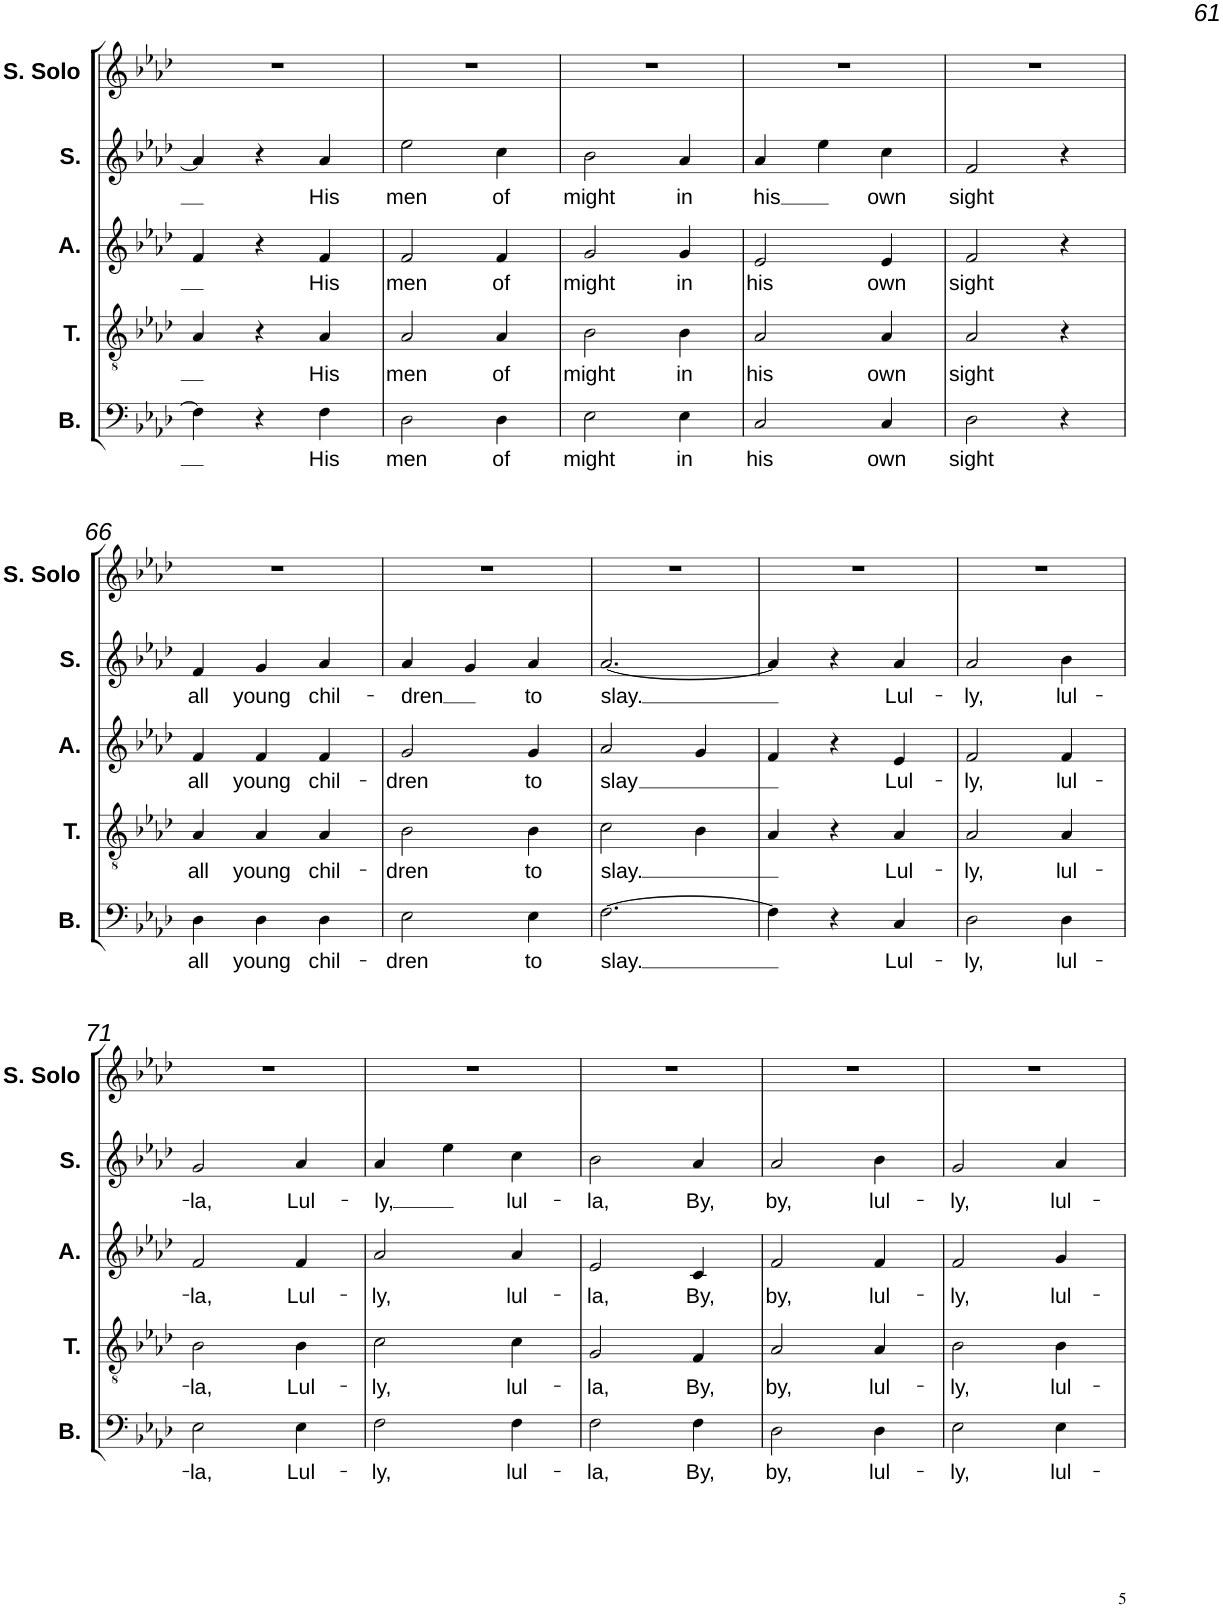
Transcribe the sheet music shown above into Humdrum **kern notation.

**kern	**text	**kern	**text	**kern	**text	**kern	**text	**kern
*part5	*part5	*part4	*part4	*part3	*part3	*part2	*part2	*part1
*staff5	*staff5	*staff4	*staff4	*staff3	*staff3	*staff2	*staff2	*staff1
*I"Bass	*	*I"Tenor	*	*I"Alto	*	*I"Soprano	*	*I"Soprano Solo
*I'B.	*	*I'T.	*	*I'A.	*	*I'S.	*	*I'S. Solo
!!LO:PB:g=z
*clefF4	*	*clefGv2	*	*clefG2	*	*clefG2	*	*clefG2
*k[b-e-a-d-]	*	*k[b-e-a-d-]	*	*k[b-e-a-d-]	*	*k[b-e-a-d-]	*	*k[b-e-a-d-]
*A-:	*	*A-:	*	*A-:	*	*A-:	*	*A-:
*M3/4	*	*M3/4	*	*M3/4	*	*M3/4	*	*M3/4
=61	=61	=61	=61	=61	=61	=61	=61	=61
4F\]	.	4A-/	.	4f/	.	4a-/]	.	2.r
4r	.	4r	.	4r	.	4r	.	.
!	!LO:LY:b	!	!LO:LY:b	!	!LO:LY:b	!	!LO:LY:b	!
4F\	His	4A-/	His	4f/	His	4a-/	His	.
=62	=62	=62	=62	=62	=62	=62	=62	=62
!	!LO:LY:b	!	!LO:LY:b	!	!LO:LY:b	!	!LO:LY:b	!
2D-\	men	2A-/	men	2f/	men	2ee-\	men	2.r
!	!LO:LY:b	!	!LO:LY:b	!	!LO:LY:b	!	!LO:LY:b	!
4D-\	of	4A-/	of	4f/	of	4cc\	of	.
=63	=63	=63	=63	=63	=63	=63	=63	=63
!	!LO:LY:b	!	!LO:LY:b	!	!LO:LY:b	!	!LO:LY:b	!
2E-\	might	2B-\	might	2g/	might	2b-\	might	2.r
!	!LO:LY:b	!	!LO:LY:b	!	!LO:LY:b	!	!LO:LY:b	!
4E-\	in	4B-\	in	4g/	in	4a-/	in	.
=64	=64	=64	=64	=64	=64	=64	=64	=64
!	!LO:LY:b	!	!LO:LY:b	!	!LO:LY:b	!	!LO:LY:b	!
2C/	his	2A-/	his	2e-/	his	4a-/	his	2.r
.	.	.	.	.	.	4ee-\	.	.
!	!LO:LY:b	!	!LO:LY:b	!	!LO:LY:b	!	!LO:LY:b	!
4C/	own	4A-/	own	4e-/	own	4cc\	own	.
=65	=65	=65	=65	=65	=65	=65	=65	=65
!	!LO:LY:b	!	!LO:LY:b	!	!LO:LY:b	!	!LO:LY:b	!
2D-\	sight	2A-/	sight	2f/	sight	2f/	sight	2.r
4r	.	4r	.	4r	.	4r	.	.
!!LO:LB:g=z
=66	=66	=66	=66	=66	=66	=66	=66	=66
!	!LO:LY:b	!	!LO:LY:b	!	!LO:LY:b	!	!LO:LY:b	!
4D-\	all	4A-/	all	4f/	all	4f/	all	2.r
!	!LO:LY:b	!	!LO:LY:b	!	!LO:LY:b	!	!LO:LY:b	!
4D-\	young	4A-/	young	4f/	young	4g/	young	.
!	!LO:LY:b	!	!LO:LY:b	!	!LO:LY:b	!	!LO:LY:b	!
4D-\	chil-	4A-/	chil-	4f/	chil-	4a-/	chil-	.
=67	=67	=67	=67	=67	=67	=67	=67	=67
!	!LO:LY:b	!	!LO:LY:b	!	!LO:LY:b	!	!LO:LY:b	!
2E-\	-dren	2B-\	-dren	2g/	-dren	4a-/	-dren	2.r
.	.	.	.	.	.	4g/	.	.
!	!LO:LY:b	!	!LO:LY:b	!	!LO:LY:b	!	!LO:LY:b	!
4E-\	to	4B-\	to	4g/	to	4a-/	to	.
=68	=68	=68	=68	=68	=68	=68	=68	=68
!	!LO:LY:b	!	!LO:LY:b	!	!LO:LY:b	!	!LO:LY:b	!
[2.F\	slay.	2c\	slay.	2a-/	slay	[2.a-/	slay.	2.r
.	.	4B-\	.	4g/	.	.	.	.
=69	=69	=69	=69	=69	=69	=69	=69	=69
4F\]	.	4A-/	.	4f/	.	4a-/]	.	2.r
4r	.	4r	.	4r	.	4r	.	.
!	!LO:LY:b	!	!LO:LY:b	!	!LO:LY:b	!	!LO:LY:b	!
4C/	Lul-	4A-/	Lul-	4e-/	Lul-	4a-/	Lul-	.
=70	=70	=70	=70	=70	=70	=70	=70	=70
!	!LO:LY:b	!	!LO:LY:b	!	!LO:LY:b	!	!LO:LY:b	!
2D-\	-ly,	2A-/	-ly,	2f/	-ly,	2a-/	-ly,	2.r
!	!LO:LY:b	!	!LO:LY:b	!	!LO:LY:b	!	!LO:LY:b	!
4D-\	lul-	4A-/	lul-	4f/	lul-	4b-\	lul-	.
!!LO:LB:g=z
=71	=71	=71	=71	=71	=71	=71	=71	=71
!	!LO:LY:b	!	!LO:LY:b	!	!LO:LY:b	!	!LO:LY:b	!
2E-\	-la,	2B-\	-la,	2f/	-la,	2g/	-la,	2.r
!	!LO:LY:b	!	!LO:LY:b	!	!LO:LY:b	!	!LO:LY:b	!
4E-\	Lul-	4B-\	Lul-	4f/	Lul-	4a-/	Lul-	.
=72	=72	=72	=72	=72	=72	=72	=72	=72
!	!LO:LY:b	!	!LO:LY:b	!	!LO:LY:b	!	!LO:LY:b	!
2F\	-ly,	2c\	-ly,	2a-/	-ly,	4a-/	-ly,	2.r
.	.	.	.	.	.	4ee-\	.	.
!	!LO:LY:b	!	!LO:LY:b	!	!LO:LY:b	!	!LO:LY:b	!
4F\	lul-	4c\	lul-	4a-/	lul-	4cc\	lul-	.
=73	=73	=73	=73	=73	=73	=73	=73	=73
!	!LO:LY:b	!	!LO:LY:b	!	!LO:LY:b	!	!LO:LY:b	!
2F\	-la,	2G/	-la,	2e-/	-la,	2b-\	-la,	2.r
!	!LO:LY:b	!	!LO:LY:b	!	!LO:LY:b	!	!LO:LY:b	!
4F\	By,	4F/	By,	4c/	By,	4a-/	By,	.
=74	=74	=74	=74	=74	=74	=74	=74	=74
!	!LO:LY:b	!	!LO:LY:b	!	!LO:LY:b	!	!LO:LY:b	!
2D-\	by,	2A-/	by,	2f/	by,	2a-/	by,	2.r
!	!LO:LY:b	!	!LO:LY:b	!	!LO:LY:b	!	!LO:LY:b	!
4D-\	lul-	4A-/	lul-	4f/	lul-	4b-\	lul-	.
=75	=75	=75	=75	=75	=75	=75	=75	=75
!	!LO:LY:b	!	!LO:LY:b	!	!LO:LY:b	!	!LO:LY:b	!
2E-\	-ly,	2B-\	-ly,	2f/	-ly,	2g/	-ly,	2.r
!	!LO:LY:b	!	!LO:LY:b	!	!LO:LY:b	!	!LO:LY:b	!
4E-\	lul-	4B-\	lul-	4g/	lul-	4a-/	lul-	.
=	=	=	=	=	=	=	=	=
*-	*-	*-	*-	*-	*-	*-	*-	*-
